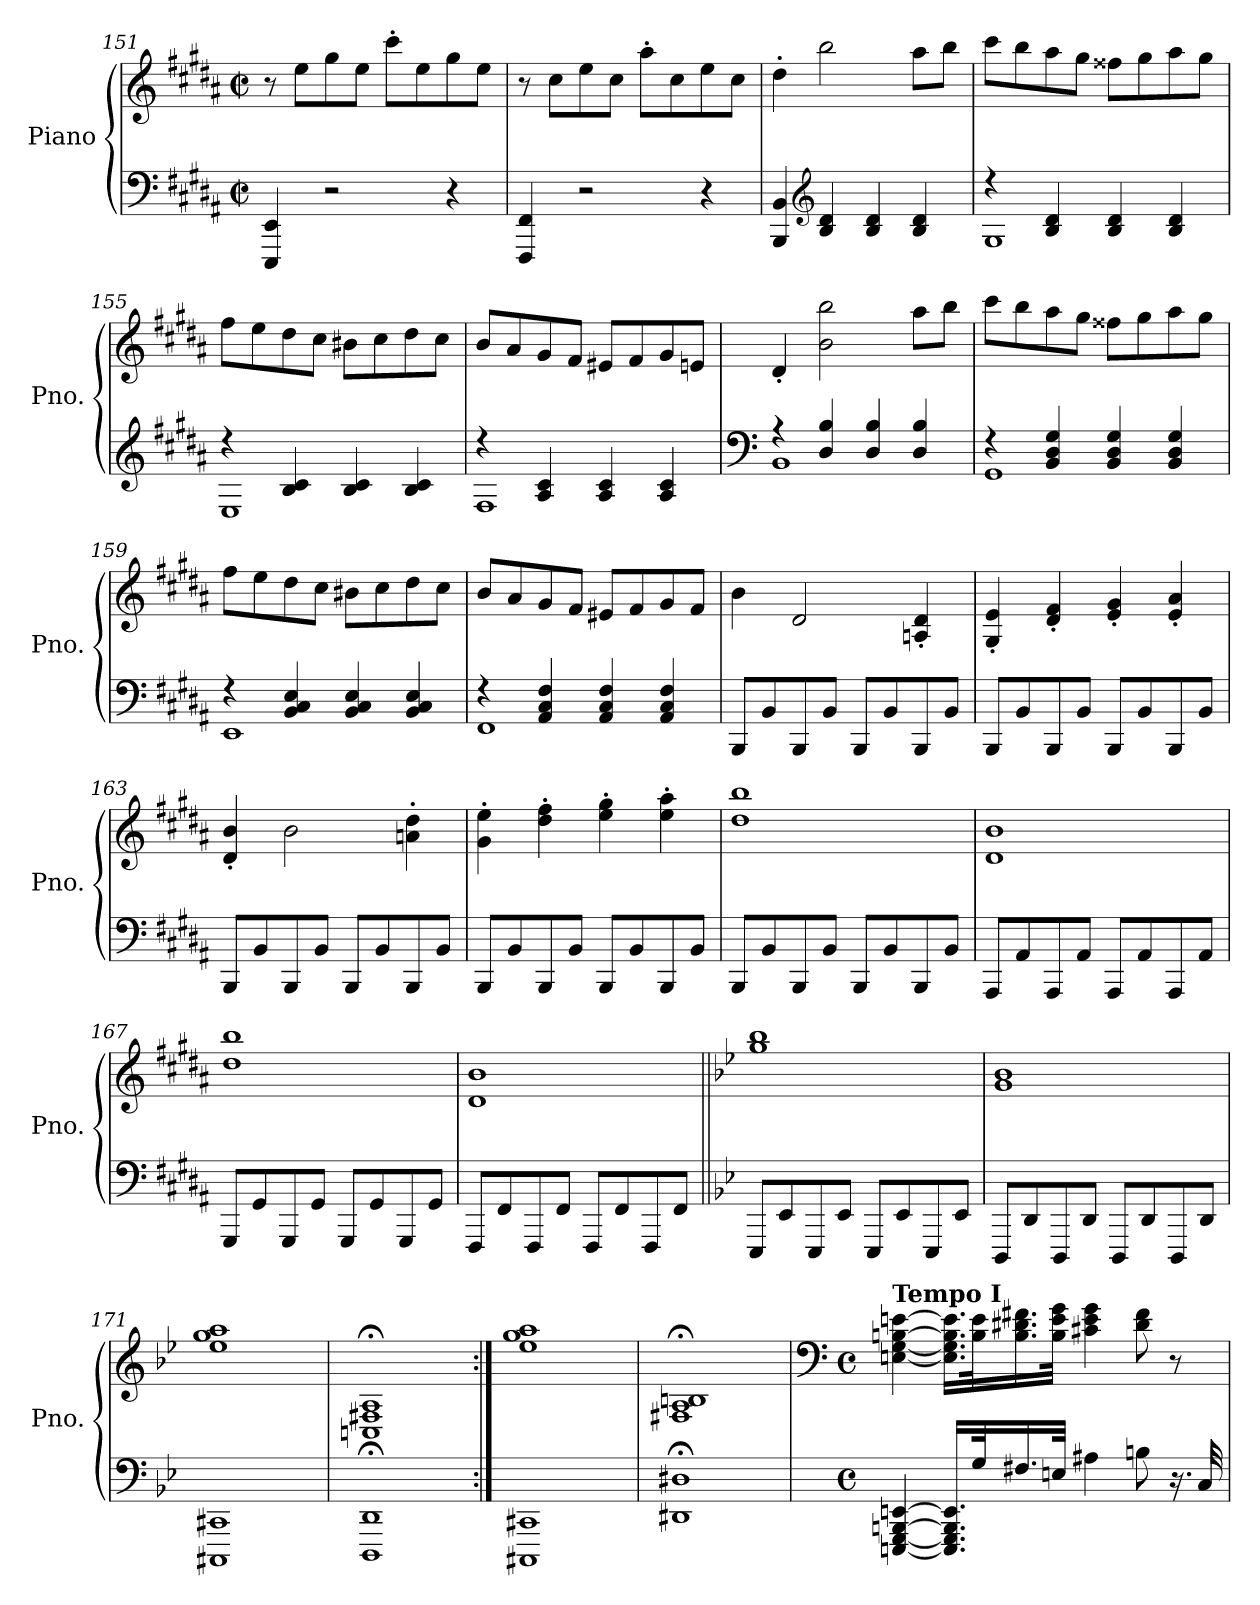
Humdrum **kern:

**kern	**kern
*part1	*part1
*staff2	*staff1
*I"Piano	*
*I'Pno.	*
*clefF4	*clefG2
*k[f#c#g#d#a#]	*k[f#c#g#d#a#]
*B:	*B:
*M2/2	*M2/2
*met(c|)	*met(c|)
=151	=151
4EEE/ 4EE/	8r
.	8ee\L
2r	8gg#\
.	8ee\J
.	8ccc#'\L
.	8ee\
4r	8gg#\
.	8ee\J
=152	=152
4FFF#/ 4FF#/	8r
.	8cc#\L
2r	8ee\
.	8cc#\J
.	8aa#'\L
.	8cc#\
4r	8ee\
.	8cc#\J
=153	=153
4BBB/ 4BB/	4dd#'\
*clefG2	*
4B/ 4d#/	2bb\
4B/ 4d#/	.
4B/ 4d#/	8aa#\L
.	8bb\J
=154	=154
*^	*
4r	1G#	8ccc#\L
.	.	8bb\
4B/ 4d#/	.	8aa#\
.	.	8gg#\J
4B/ 4d#/	.	8ff##X\L
.	.	8gg#\
4B/ 4d#/	.	8aa#\
.	.	8gg#\J
!!LO:LB:g=z
=155	=155	=155
4r	1E	8ff#\L
.	.	8ee\
4B/ 4c#/	.	8dd#\
.	.	8cc#\J
4B/ 4c#/	.	8b#X\L
.	.	8cc#\
4B/ 4c#/	.	8dd#\
.	.	8cc#\J
=156	=156	=156
4r	1F#	8b/L
.	.	8a#/
4A#/ 4c#/	.	8g#/
.	.	8f#/J
4A#/ 4c#/	.	8e#X/L
.	.	8f#/
4A#/ 4c#/	.	8g#/
.	.	8en/J
=157	=157	=157
*clefF4	*	*
4r	1BB	4d#'/
4D#/ 4B/	.	2b\ 2bb\
4D#/ 4B/	.	.
4D#/ 4B/	.	8aa#\L
.	.	8bb\J
=158	=158	=158
4r	1GG#	8ccc#\L
.	.	8bb\
4BB/ 4D#/ 4G#/	.	8aa#\
.	.	8gg#\J
4BB/ 4D#/ 4G#/	.	8ff##X\L
.	.	8gg#\
4BB/ 4D#/ 4G#/	.	8aa#\
.	.	8gg#\J
=159	=159	=159
4r	1EE	8ff#\L
.	.	8ee\
4BB/ 4C#/ 4E/	.	8dd#\
.	.	8cc#\J
4BB/ 4C#/ 4E/	.	8b#X\L
.	.	8cc#\
4BB/ 4C#/ 4E/	.	8dd#\
.	.	8cc#\J
!!LO:LB:g=z
=160	=160	=160
4r	1FF#	8b/L
.	.	8a#/
4AA#/ 4C#/ 4F#/	.	8g#/
.	.	8f#/J
4AA#/ 4C#/ 4F#/	.	8e#X/L
.	.	8f#/
4AA#/ 4C#/ 4F#/	.	8g#/
.	.	8f#/J
*v	*v	*
=161	=161
8BBB/L	4b\
8BB/	.
8BBB/	2d#/
8BB/J	.
8BBB/L	.
8BB/	.
8BBB/	4An/' 4d#/'
8BB/J	.
=162	=162
8BBB/L	4G#/' 4e/'
8BB/	.
8BBB/	4d#/' 4f#/'
8BB/J	.
8BBB/L	4e/' 4g#/'
8BB/	.
8BBB/	4e/' 4a#/'
8BB/J	.
=163	=163
8BBB/L	4d#/' 4b/'
8BB/	.
8BBB/	2b\
8BB/J	.
8BBB/L	.
8BB/	.
8BBB/	4an\' 4dd#\'
8BB/J	.
=164	=164
8BBB/L	4g#\' 4ee\'
8BB/	.
8BBB/	4dd#\' 4ff#\'
8BB/J	.
8BBB/L	4ee\' 4gg#\'
8BB/	.
8BBB/	4ee\' 4aa#\'
8BB/J	.
!!LO:LB:g=z
=165	=165
8BBB/L	1dd# 1bb
8BB/	.
8BBB/	.
8BB/J	.
8BBB/L	.
8BB/	.
8BBB/	.
8BB/J	.
=166	=166
8AAA#/L	1d# 1b
8AA#/	.
8AAA#/	.
8AA#/J	.
8AAA#/L	.
8AA#/	.
8AAA#/	.
8AA#/J	.
=167	=167
8GGG#/L	1dd# 1bb
8GG#/	.
8GGG#/	.
8GG#/J	.
8GGG#/L	.
8GG#/	.
8GGG#/	.
8GG#/J	.
=168	=168
8FFF#/L	1d# 1b
8FF#/	.
8FFF#/	.
8FF#/J	.
8FFF#/L	.
8FF#/	.
8FFF#/	.
8FF#/J	.
!!LO:PB:g=z
=169||	=169||
*k[b-e-]	*k[b-e-]
8EEE-/L	1gg 1bb-
8EE-/	.
8EEE-/	.
8EE-/J	.
8EEE-/L	.
8EE-/	.
8EEE-/	.
8EE-/J	.
=170	=170
8DDD/L	1g 1b-
8DD/	.
8DDD/	.
8DD/J	.
8DDD/L	.
8DD/	.
8DDD/	.
8DD/J	.
=171	=171
1CCC#X 1CC#X	1ee- 1gg 1aa
=172	=172
1DDD; 1DD;	1Cn;< 1F#X;< 1A;<
=173:|!	=173:|!
1CCC#X 1CC#X	1ee- 1gg 1aa
=174	=174
1DD#X;< 1D#X;<	1F#X;< 1A;< 1Bn;<
!!LO:LB:g=z
=175	=175
*	*clefF4
*M4/4	*M4/4
*met(c)	*met(c)
!	!LO:TX:a:B:t=Tempo I
[4EEEn/ [4GGG/ [4BBBn/ [4EEn/	[4En\ [4G\ [4Bn\ [4en\
16.EEE/] 16.GGG/] 16.BBB/] 16.EE/]LL	16.E\] 16.G\] 16.B\] 16.e\]LL
32G/K	32B\ 32e\K
16.F#X/	16.B\ 16.d#X\ 16.f#X\
32En/JJk	32B\ 32e\ 32g\JJk
4A#X\	4c#X\ 4e\ 4g\
8Bn\	8d#\ 8f#\
16.r	8r
32C/	.
=	=
*-	*-
